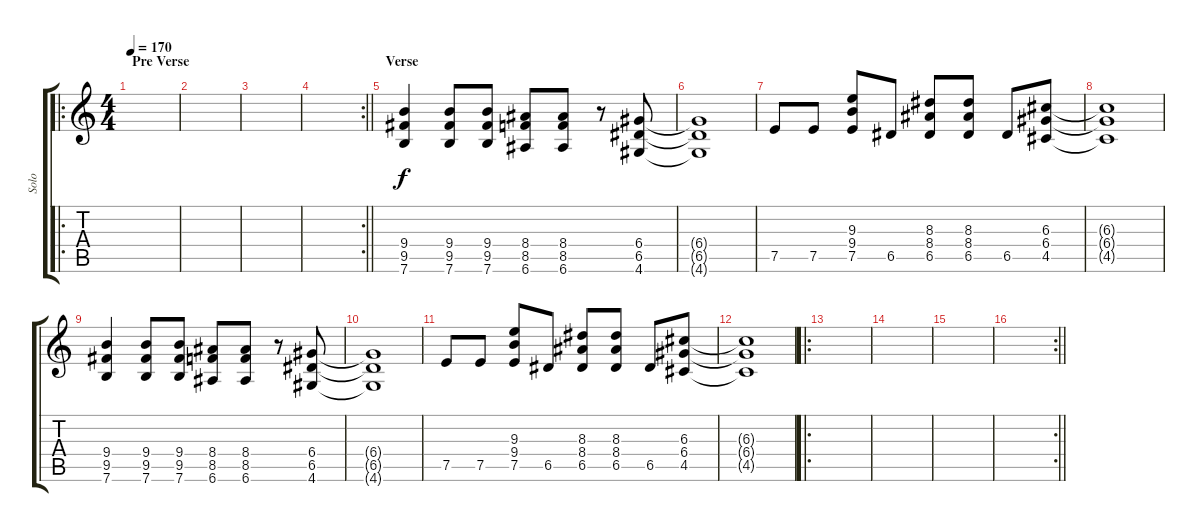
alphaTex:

\track ("Solo" "Solo") {instrument distortionguitar}
\staff {score tabs}
\tuning (E4 B3 G3 D3 A2 E2) {hide}
\ro
\ts (4 4)
\section ("" "Pre Verse")
\tempo 170
\clef g2
\ks c
|
|
|
\rc 2
\barLineRight lightlight
|
\section ("" "Verse")
(9.4 9.5 7.6).4 (9.4 9.5 7.6).8 (9.4 9.5 7.6).8 (8.4 8.5 6.6).8 (8.4 8.5 6.6).8 r.8 (6.4 6.5 4.6).8 |
(6.4{t} 6.5{t} 4.6{t}).1 |
7.5.8 7.5.8 (9.3 9.4 7.5).8 6.5.8 (8.3 8.4 6.5).8 (8.3 8.4 6.5).8 6.5.8 (6.3 6.4 4.5).8 |
(6.3{t} 6.4{t} 4.5{t}).1 |
(9.4 9.5 7.6).4 (9.4 9.5 7.6).8 (9.4 9.5 7.6).8 (8.4 8.5 6.6).8 (8.4 8.5 6.6).8 r.8 (6.4 6.5 4.6).8 |
(6.4{t} 6.5{t} 4.6{t}).1 |
7.5.8 7.5.8 (9.3 9.4 7.5).8 6.5.8 (8.3 8.4 6.5).8 (8.3 8.4 6.5).8 6.5.8 (6.3 6.4 4.5).8 |
(6.3{t} 6.4{t} 4.5{t}).1 |
\ro
|
|
|
\rc 2
\barLineRight lightlight
